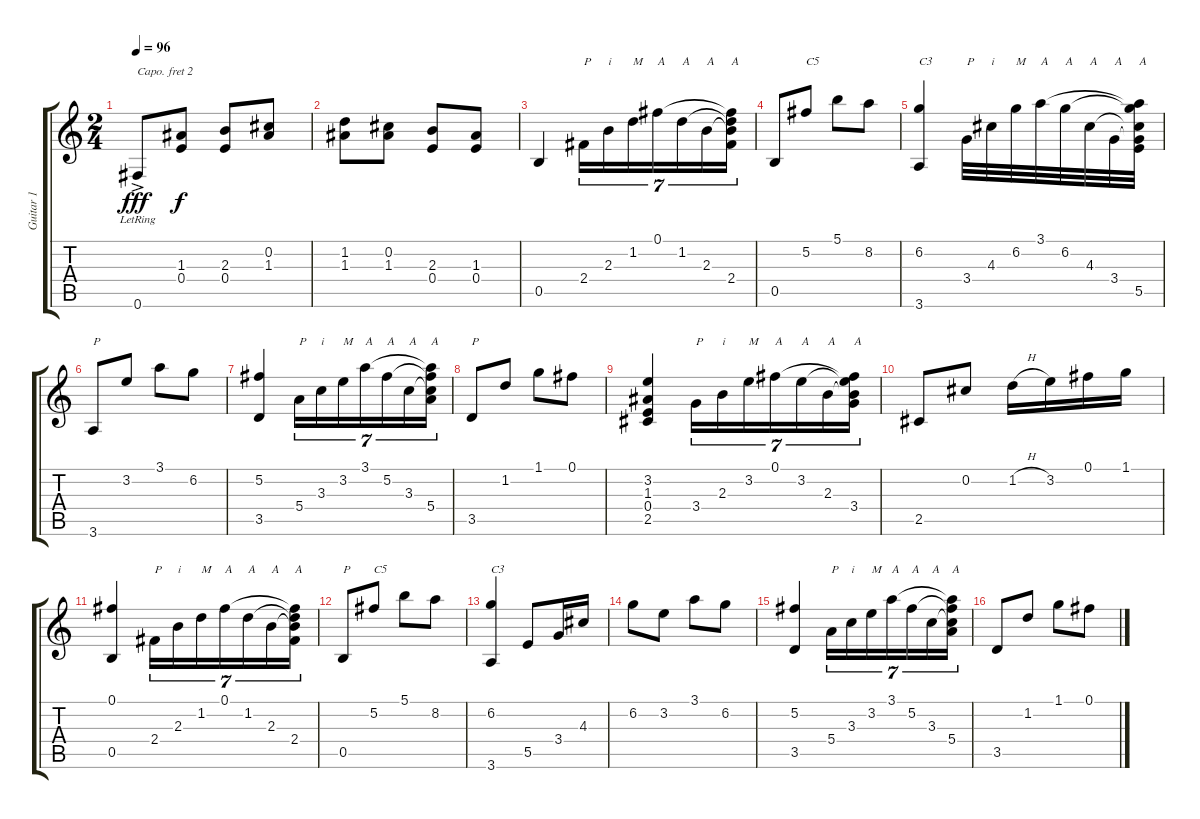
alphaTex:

\track ("Guitar 1" "Guitar 1") {instrument acousticguitarnylon}
\staff {score tabs}
\capo 2
\tuning (E4 B3 G3 D3 A2 E2) {hide}
\ts (2 4)
\tempo 96
\clef g2
\ks c
0.6{ac lr}.8{dy fff} (1.3 0.4).8{dy f} (2.3 0.4).8 (0.2 1.3).8 |
(1.2 1.3).8 (0.2 1.3).8 (2.3 0.4).8 (1.3 0.4).8 |
0.5.4 2.4.16{tu (7 4) txt "P"} 2.3.16{tu (7 4) txt "i"} 1.2.16{tu (7 4) txt "M"} 0.1.16{tu (7 4) txt "A"} 1.2.16{tu (7 4) txt "A"} 2.3.16{tu (7 4) txt "A"} (0.1{t} 1.2{t} 2.3{t} 2.4).16{tu (7 4) txt "A"} |
0.5.8 5.2.8{txt "C5"} 5.1.8 8.2.8 |
(6.2 3.6).4{txt "C3"} 3.4.32{txt "P"} 4.3.32{txt "i"} 6.2.32{txt "M"} 3.1.32{txt "A"} 6.2.32{txt "A"} 4.3.32{txt "A"} 3.4.32{txt "A"} (3.1{t} 6.2{t} 4.3{t} 3.4{t} 5.5).32{txt "A"} |
3.6.8{txt "P"} 3.2.8 3.1.8 6.2.8 |
(5.2 3.5).4 5.4.16{tu (7 4) txt "P"} 3.3.16{tu (7 4) txt "i"} 3.2.16{tu (7 4) txt "M"} 3.1.16{tu (7 4) txt "A"} 5.2.16{tu (7 4) txt "A"} 3.3.16{tu (7 4) txt "A"} (3.1{t} 5.2{t} 3.3{t} 5.4).16{tu (7 4) txt "A"} |
3.5.8{txt "P"} 1.2.8 1.1.8 0.1.8 |
(3.2 1.3 0.4 2.5).4 3.4.16{tu (7 4) txt "P"} 2.3.16{tu (7 4) txt "i"} 3.2.16{tu (7 4) txt "M"} 0.1.16{tu (7 4) txt "A"} 3.2.16{tu (7 4) txt "A"} 2.3.16{tu (7 4) txt "A"} (0.1{t} 3.2{t} 2.3{t} 3.4).16{tu (7 4) txt "A"} |
2.5.8 0.2.8 1.2{h}.16 3.2.16 0.1.16 1.1.16 |
(0.1 0.5).4 2.4.16{tu (7 4) txt "P"} 2.3.16{tu (7 4) txt "i"} 1.2.16{tu (7 4) txt "M"} 0.1.16{tu (7 4) txt "A"} 1.2.16{tu (7 4) txt "A"} 2.3.16{tu (7 4) txt "A"} (0.1{t} 1.2{t} 2.3{t} 2.4).16{tu (7 4) txt "A"} |
0.5.8{txt "P"} 5.2.8{txt "C5"} 5.1.8 8.2.8 |
(6.2 3.6).4{txt "C3"} 5.5.8 3.4.16 4.3.16 |
6.2.8 3.2.8 3.1.8 6.2.8 |
(5.2 3.5).4 5.4.16{tu (7 4) txt "P"} 3.3.16{tu (7 4) txt "i"} 3.2.16{tu (7 4) txt "M"} 3.1.16{tu (7 4) txt "A"} 5.2.16{tu (7 4) txt "A"} 3.3.16{tu (7 4) txt "A"} (3.1{t} 5.2{t} 3.3{t} 5.4).16{tu (7 4) txt "A"} |
3.5.8 1.2.8 1.1.8 0.1.8
